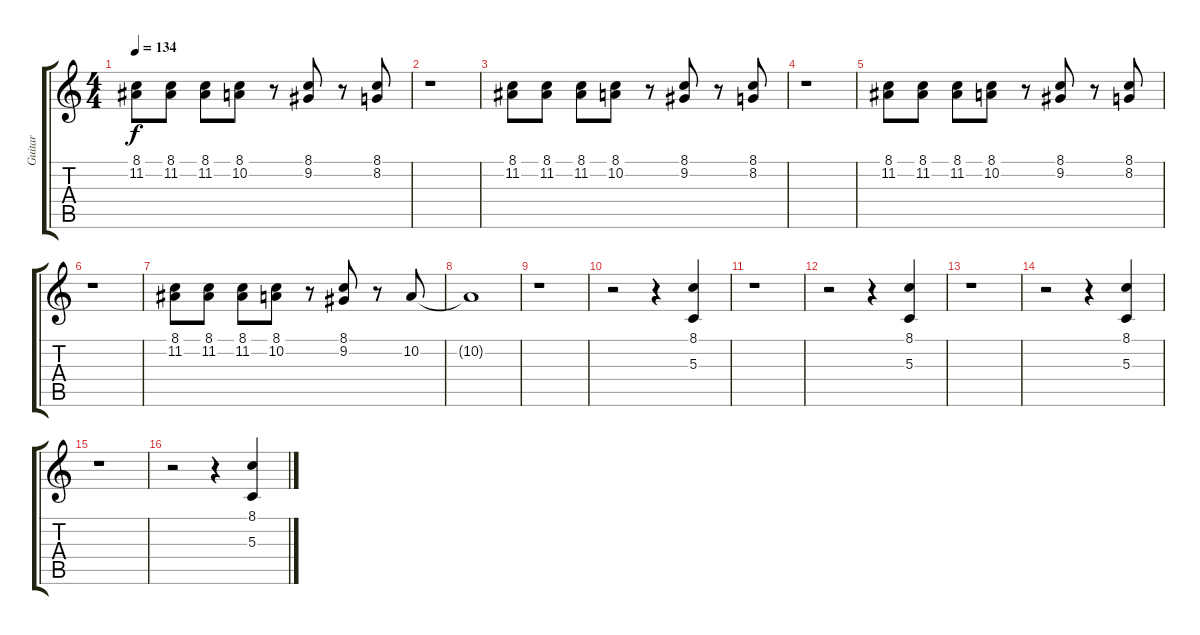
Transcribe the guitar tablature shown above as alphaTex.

\track ("Guitar" "Guitar") {instrument lead5charang}
\staff {score tabs}
\tuning (E4 B3 G3 D3 A2 E2) {hide}
\ts (4 4)
\tempo 134
\clef g2
\ks c
(8.1 11.2).8{dy f} (8.1 11.2).8 (8.1 11.2).8 (8.1 10.2).8 r.8 (8.1 9.2).8 r.8 (8.1 8.2).8 |
r.1 |
(8.1 11.2).8 (8.1 11.2).8 (8.1 11.2).8 (8.1 10.2).8 r.8 (8.1 9.2).8 r.8 (8.1 8.2).8 |
r.1 |
(8.1 11.2).8 (8.1 11.2).8 (8.1 11.2).8 (8.1 10.2).8 r.8 (8.1 9.2).8 r.8 (8.1 8.2).8 |
r.1 |
(8.1 11.2).8 (8.1 11.2).8 (8.1 11.2).8 (8.1 10.2).8 r.8 (8.1 9.2).8 r.8 10.2.8 |
10.2{t}.1 |
r.1 |
r.2 r.4 (8.1 5.3).4 |
r.1 |
r.2 r.4 (8.1 5.3).4 |
r.1 |
r.2 r.4 (8.1 5.3).4 |
r.1 |
r.2 r.4 (8.1 5.3).4
